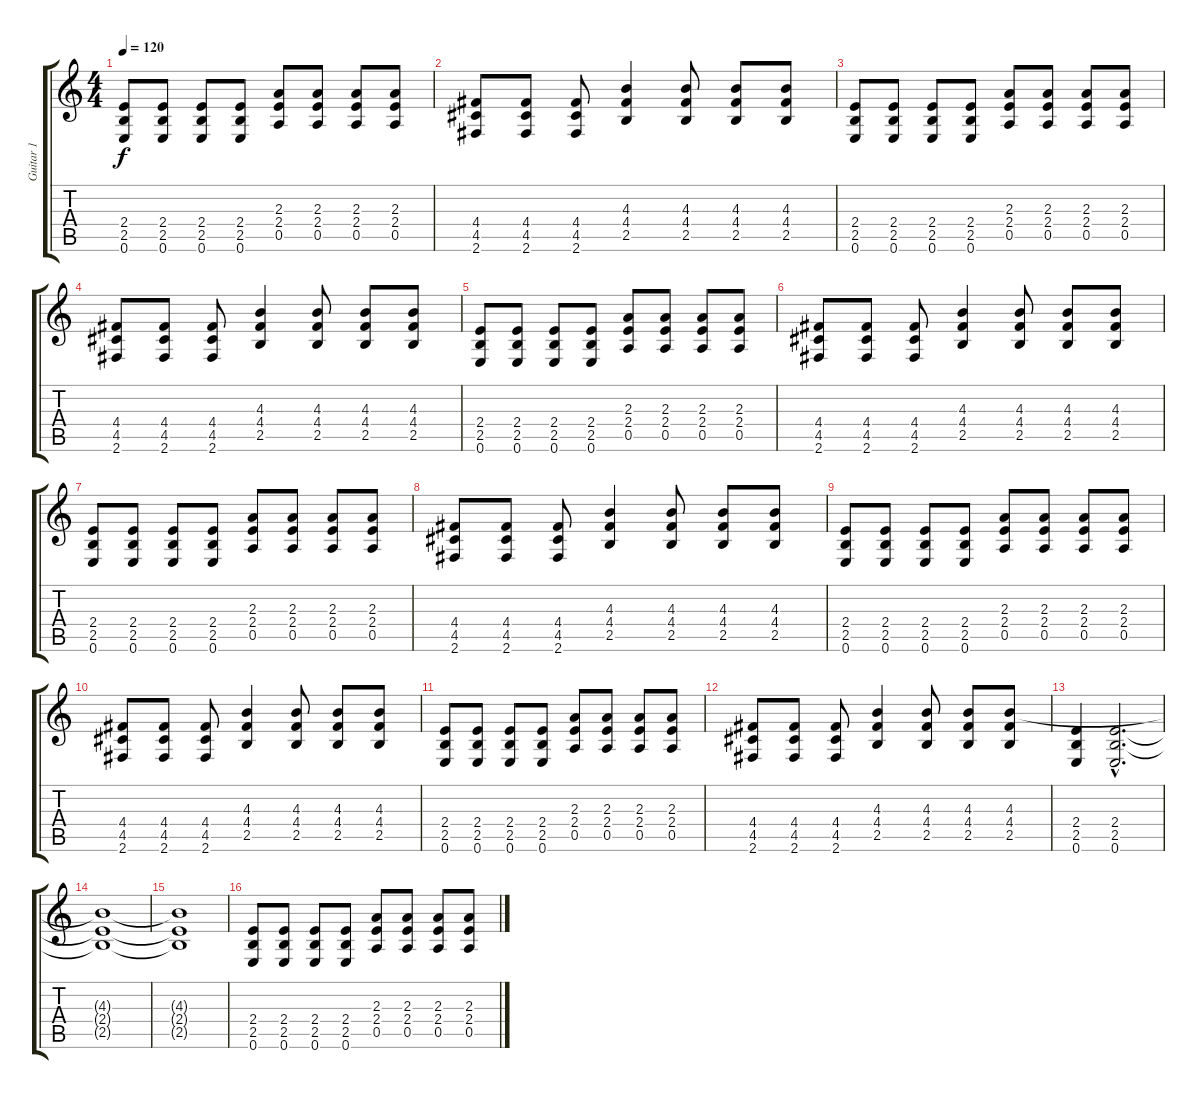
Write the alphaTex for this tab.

\track ("Guitar 1" "Guitar 1") {instrument electricguitarclean}
\staff {score tabs}
\tuning (E4 B3 G3 D3 A2 E2) {hide}
\ts (4 4)
\tempo 120
\clef g2
\ks c
(2.4 2.5 0.6).8{dy f instrument distortionguitar} (2.4 2.5 0.6).8 (2.4 2.5 0.6).8 (2.4 2.5 0.6).8 (2.3 2.4 0.5).8 (2.3 2.4 0.5).8 (2.3 2.4 0.5).8 (2.3 2.4 0.5).8 |
(4.4 4.5 2.6).8 (4.4 4.5 2.6).8 (4.4 4.5 2.6).8 (4.3 4.4 2.5).4 (4.3 4.4 2.5).8 (4.3 4.4 2.5).8 (4.3 4.4 2.5).8 |
(2.4 2.5 0.6).8{instrument distortionguitar} (2.4 2.5 0.6).8 (2.4 2.5 0.6).8 (2.4 2.5 0.6).8 (2.3 2.4 0.5).8 (2.3 2.4 0.5).8 (2.3 2.4 0.5).8 (2.3 2.4 0.5).8 |
(4.4 4.5 2.6).8 (4.4 4.5 2.6).8 (4.4 4.5 2.6).8 (4.3 4.4 2.5).4 (4.3 4.4 2.5).8 (4.3 4.4 2.5).8 (4.3 4.4 2.5).8 |
(2.4 2.5 0.6).8{instrument distortionguitar} (2.4 2.5 0.6).8 (2.4 2.5 0.6).8 (2.4 2.5 0.6).8 (2.3 2.4 0.5).8 (2.3 2.4 0.5).8 (2.3 2.4 0.5).8 (2.3 2.4 0.5).8 |
(4.4 4.5 2.6).8 (4.4 4.5 2.6).8 (4.4 4.5 2.6).8 (4.3 4.4 2.5).4 (4.3 4.4 2.5).8 (4.3 4.4 2.5).8 (4.3 4.4 2.5).8 |
(2.4 2.5 0.6).8{instrument distortionguitar} (2.4 2.5 0.6).8 (2.4 2.5 0.6).8 (2.4 2.5 0.6).8 (2.3 2.4 0.5).8 (2.3 2.4 0.5).8 (2.3 2.4 0.5).8 (2.3 2.4 0.5).8 |
(4.4 4.5 2.6).8 (4.4 4.5 2.6).8 (4.4 4.5 2.6).8 (4.3 4.4 2.5).4 (4.3 4.4 2.5).8 (4.3 4.4 2.5).8 (4.3 4.4 2.5).8 |
(2.4 2.5 0.6).8{instrument distortionguitar} (2.4 2.5 0.6).8 (2.4 2.5 0.6).8 (2.4 2.5 0.6).8 (2.3 2.4 0.5).8 (2.3 2.4 0.5).8 (2.3 2.4 0.5).8 (2.3 2.4 0.5).8 |
(4.4 4.5 2.6).8 (4.4 4.5 2.6).8 (4.4 4.5 2.6).8 (4.3 4.4 2.5).4 (4.3 4.4 2.5).8 (4.3 4.4 2.5).8 (4.3 4.4 2.5).8 |
(2.4 2.5 0.6).8{instrument distortionguitar} (2.4 2.5 0.6).8 (2.4 2.5 0.6).8 (2.4 2.5 0.6).8 (2.3 2.4 0.5).8 (2.3 2.4 0.5).8 (2.3 2.4 0.5).8 (2.3 2.4 0.5).8 |
(4.4 4.5 2.6).8 (4.4 4.5 2.6).8 (4.4 4.5 2.6).8 (4.3 4.4 2.5).4 (4.3 4.4 2.5).8 (4.3 4.4 2.5).8 (4.3 4.4 2.5).8 |
(2.4 2.5 0.6).4 (2.4{hac} 2.5{hac} 0.6{hac}).2{d} |
(4.3{t} 2.4{t} 2.5{t}).1 |
(4.3{t} 2.4{t} 2.5{t}).1 |
(2.4 2.5 0.6).8{volume 12 instrument distortionguitar} (2.4 2.5 0.6).8 (2.4 2.5 0.6).8 (2.4 2.5 0.6).8 (2.3 2.4 0.5).8 (2.3 2.4 0.5).8 (2.3 2.4 0.5).8 (2.3 2.4 0.5).8
